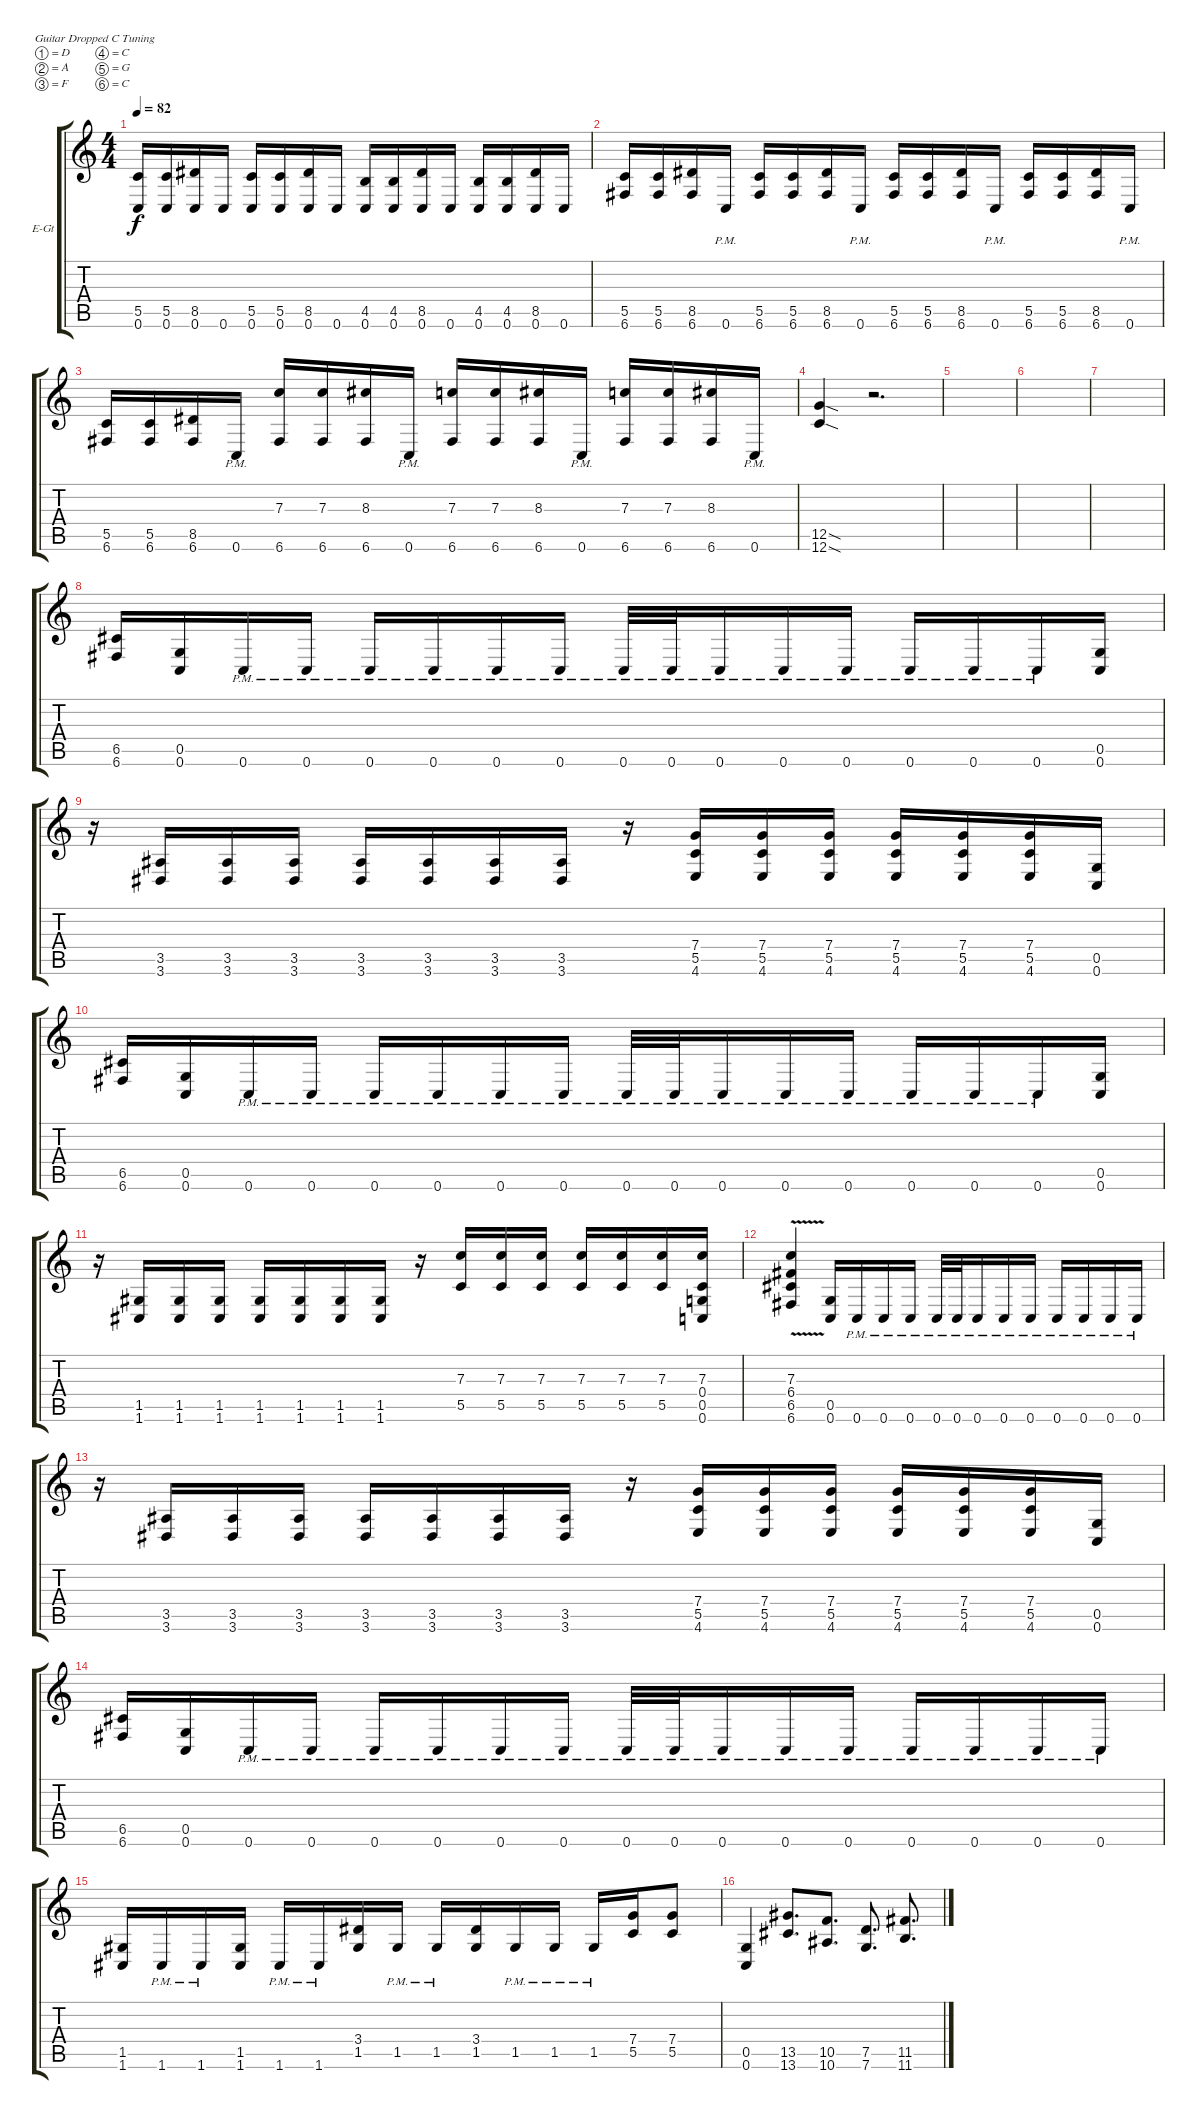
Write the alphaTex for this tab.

\bracketExtendMode groupsimilarinstruments
\firstSystemTrackNameOrientation horizontal
\otherSystemsTrackNameOrientation horizontal
\track ("Adam - Lead" "E-Gt") {instrument distortionguitar}
\staff {score tabs}
\tuning (D4 A3 F3 C3 G2 C2)
\ts (4 4)
\tempo 82
\clef g2
\ks c
(5.5 0.6).16{dy f} (5.5 0.6).16 (8.5 0.6).16 0.6.16 (0.6 5.5).16 (0.6 5.5).16 (0.6 8.5).16 0.6.16 (0.6 4.5).16 (0.6 4.5).16 (0.6 8.5).16 0.6.16 (0.6 4.5).16 (0.6 4.5).16 (0.6 8.5).16 0.6.16 |
(5.5 6.6).16 (5.5 6.6).16 (8.5 6.6).16 0.6{pm}.16 (6.6 5.5).16 (6.6 5.5).16 (6.6 8.5).16 0.6{pm}.16 (6.6 5.5).16 (6.6 5.5).16 (6.6 8.5).16 0.6{pm}.16 (6.6 5.5).16 (6.6 5.5).16 (6.6 8.5).16 0.6{pm}.16 |
(5.5 6.6).16 (5.5 6.6).16 (8.5 6.6).16 0.6{pm}.16 (6.6 7.3).16 (6.6 7.3).16 (6.6 8.3).16 0.6{pm}.16 (6.6 7.3).16 (6.6 7.3).16 (6.6 8.3).16 0.6{pm}.16 (6.6 7.3).16 (6.6 7.3).16 (6.6 8.3).16 0.6{pm}.16 |
(12.6{sod} 12.5{sod}).4 r.2{d} |
|
|
|
(6.6 6.5).16 (0.5 0.6).16 0.6{pm}.16 0.6{pm}.16 0.6{pm}.16 0.6{pm}.16 0.6{pm}.16 0.6{pm}.16 0.6{pm}.32 0.6{pm}.32 0.6{pm}.16 0.6{pm}.16 0.6{pm}.16 0.6{pm}.16 0.6{pm}.16 0.6{pm}.16 (0.6 0.5).16 |
r.16 (3.6 3.5).16 (3.5 3.6).16 (3.6 3.5).16 (3.5 3.6).16 (3.6 3.5).16 (3.5 3.6).16 (3.6 3.5).16 r.16 (4.6 5.5 7.4).16 (4.6 5.5 7.4).16 (4.6 5.5 7.4).16 (4.6 5.5 7.4).16 (4.6 5.5 7.4).16 (4.6 5.5 7.4).16 (0.6 0.5).16 |
(6.6 6.5).16 (0.5 0.6).16 0.6{pm}.16 0.6{pm}.16 0.6{pm}.16 0.6{pm}.16 0.6{pm}.16 0.6{pm}.16 0.6{pm}.32 0.6{pm}.32 0.6{pm}.16 0.6{pm}.16 0.6{pm}.16 0.6{pm}.16 0.6{pm}.16 0.6{pm}.16 (0.6 0.5).16 |
r.16 (1.6 1.5).16 (1.5 1.6).16 (1.6 1.5).16 (1.5 1.6).16 (1.6 1.5).16 (1.5 1.6).16 (1.6 1.5).16 r.16 (5.5 7.3).16 (5.5 7.3).16 (5.5 7.3).16 (5.5 7.3).16 (5.5 7.3).16 (5.5 7.3).16 (0.6 0.5 7.3 0.4).16 |
(6.6{v} 6.5{v} 6.4 7.3).4 (0.6 0.5).16 0.6{pm}.16 0.6{pm}.16 0.6{pm}.16 0.6{pm}.32 0.6{pm}.32 0.6{pm}.16 0.6{pm}.16 0.6{pm}.16 0.6{pm}.16 0.6{pm}.16 0.6{pm}.16 0.6{pm}.16 |
r.16 (3.6 3.5).16 (3.5 3.6).16 (3.6 3.5).16 (3.5 3.6).16 (3.6 3.5).16 (3.5 3.6).16 (3.6 3.5).16 r.16 (4.6 5.5 7.4).16 (4.6 5.5 7.4).16 (4.6 5.5 7.4).16 (4.6 5.5 7.4).16 (4.6 5.5 7.4).16 (4.6 5.5 7.4).16 (0.5 0.6).16 |
(6.6 6.5).16 (0.6 0.5).16 0.6{pm}.16 0.6{pm}.16 0.6{pm}.16 0.6{pm}.16 0.6{pm}.16 0.6{pm}.16 0.6{pm}.32 0.6{pm}.32 0.6{pm}.16 0.6{pm}.16 0.6{pm}.16 0.6{pm}.16 0.6{pm}.16 0.6{pm}.16 0.6{pm}.16 |
(1.6 1.5).16 1.6{pm}.16 1.6{pm}.16 (1.5 1.6).16 1.6{pm}.16 1.6{pm}.16 (1.5 3.4).16 1.5{pm}.16 1.5{pm}.16 (1.5 3.4).16 1.5{pm}.16 1.5{pm}.16 1.5{pm}.16 (5.5 7.4).16 (5.5 7.4).8 |
(0.6 0.5).4 (13.6 13.5).8{d} (10.6 10.5).8{d} (7.6 7.5).8{d} (11.6 11.5).8{d}
